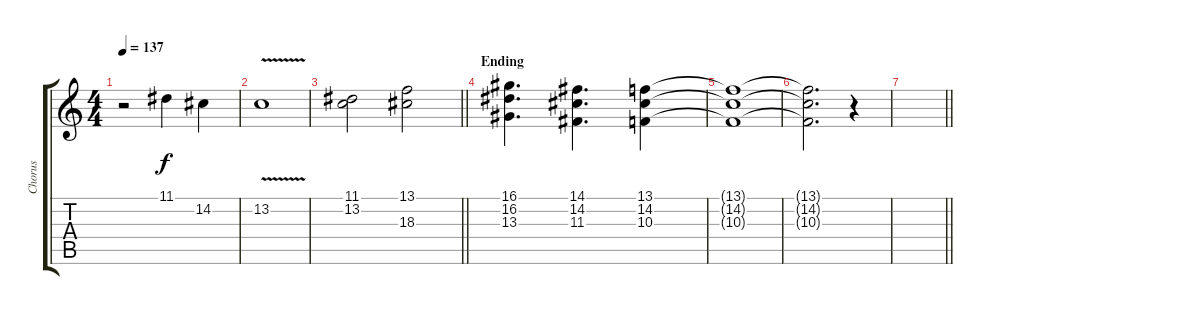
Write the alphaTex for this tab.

\track ("Chorus" "Chorus") {instrument voiceoohs}
\staff {score tabs}
\tuning (E4 B3 G3 D3 A2 E2) {hide}
\ts (4 4)
\tempo 137
\clef g2
\ks c
r.2{dy f} 11.1.4 14.2.4 |
13.2{v}.1 |
\barLineRight lightlight
(11.1 13.2).2 (13.1 18.3).2 |
\section ("" "Ending")
(16.1 16.2 13.3).4{d} (14.1 14.2 11.3).4{d} (13.1 14.2 10.3).4 |
(13.1{t} 14.2{t} 10.3{t}).1 |
(13.1{t} 14.2{t} 10.3{t}).2{d} r.4 |
\barLineRight lightlight
